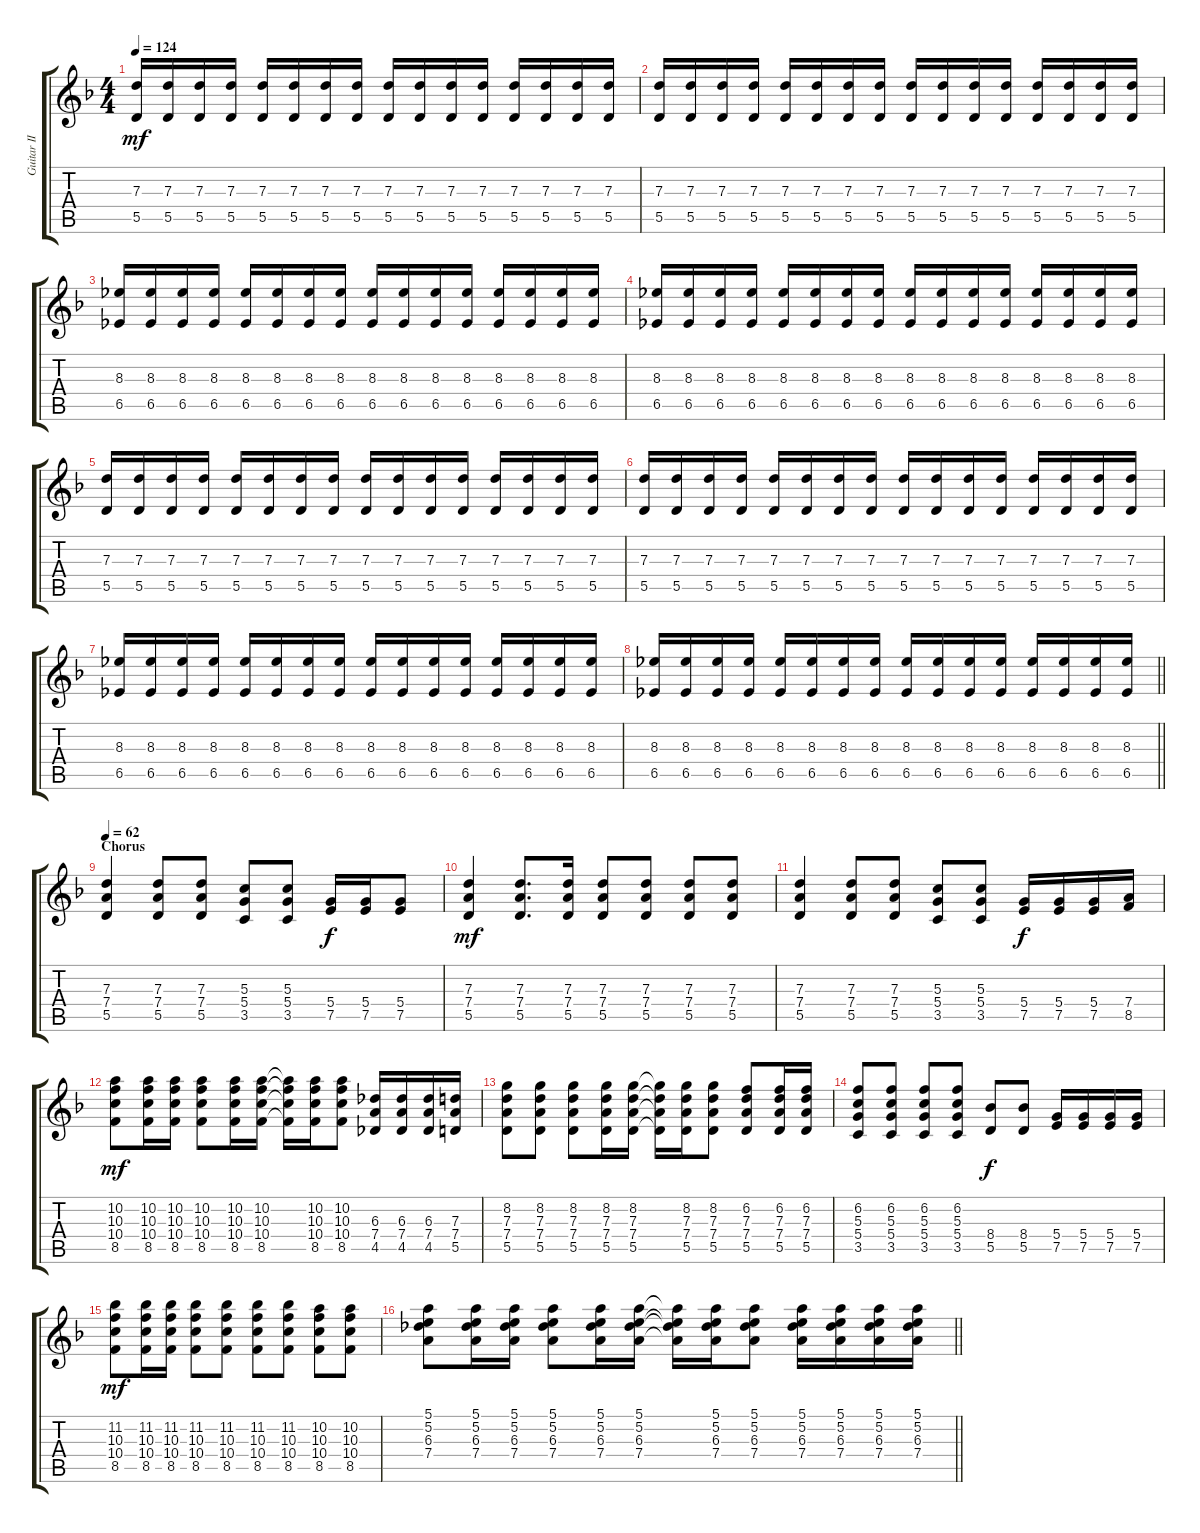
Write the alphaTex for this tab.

\track ("Guitar II" "Guitar II") {instrument distortionguitar}
\staff {score tabs}
\tuning (E4 B3 G3 D3 A2 D2) {hide}
\ts (4 4)
\tempo 124
\clef g2
\ks dminor
(7.3 5.5).16{dy mf} (7.3 5.5).16 (7.3 5.5).16 (7.3 5.5).16 (7.3 5.5).16 (7.3 5.5).16 (7.3 5.5).16 (7.3 5.5).16 (7.3 5.5).16 (7.3 5.5).16 (7.3 5.5).16 (7.3 5.5).16 (7.3 5.5).16 (7.3 5.5).16 (7.3 5.5).16 (7.3 5.5).16 |
(7.3 5.5).16 (7.3 5.5).16 (7.3 5.5).16 (7.3 5.5).16 (7.3 5.5).16 (7.3 5.5).16 (7.3 5.5).16 (7.3 5.5).16 (7.3 5.5).16 (7.3 5.5).16 (7.3 5.5).16 (7.3 5.5).16 (7.3 5.5).16 (7.3 5.5).16 (7.3 5.5).16 (7.3 5.5).16 |
(8.3 6.5).16 (8.3 6.5).16 (8.3 6.5).16 (8.3 6.5).16 (8.3 6.5).16 (8.3 6.5).16 (8.3 6.5).16 (8.3 6.5).16 (8.3 6.5).16 (8.3 6.5).16 (8.3 6.5).16 (8.3 6.5).16 (8.3 6.5).16 (8.3 6.5).16 (8.3 6.5).16 (8.3 6.5).16 |
(8.3 6.5).16 (8.3 6.5).16 (8.3 6.5).16 (8.3 6.5).16 (8.3 6.5).16 (8.3 6.5).16 (8.3 6.5).16 (8.3 6.5).16 (8.3 6.5).16 (8.3 6.5).16 (8.3 6.5).16 (8.3 6.5).16 (8.3 6.5).16 (8.3 6.5).16 (8.3 6.5).16 (8.3 6.5).16 |
(7.3 5.5).16 (7.3 5.5).16 (7.3 5.5).16 (7.3 5.5).16 (7.3 5.5).16 (7.3 5.5).16 (7.3 5.5).16 (7.3 5.5).16 (7.3 5.5).16 (7.3 5.5).16 (7.3 5.5).16 (7.3 5.5).16 (7.3 5.5).16 (7.3 5.5).16 (7.3 5.5).16 (7.3 5.5).16 |
(7.3 5.5).16 (7.3 5.5).16 (7.3 5.5).16 (7.3 5.5).16 (7.3 5.5).16 (7.3 5.5).16 (7.3 5.5).16 (7.3 5.5).16 (7.3 5.5).16 (7.3 5.5).16 (7.3 5.5).16 (7.3 5.5).16 (7.3 5.5).16 (7.3 5.5).16 (7.3 5.5).16 (7.3 5.5).16 |
(8.3 6.5).16 (8.3 6.5).16 (8.3 6.5).16 (8.3 6.5).16 (8.3 6.5).16 (8.3 6.5).16 (8.3 6.5).16 (8.3 6.5).16 (8.3 6.5).16 (8.3 6.5).16 (8.3 6.5).16 (8.3 6.5).16 (8.3 6.5).16 (8.3 6.5).16 (8.3 6.5).16 (8.3 6.5).16 |
\barLineRight lightlight
(8.3 6.5).16 (8.3 6.5).16 (8.3 6.5).16 (8.3 6.5).16 (8.3 6.5).16 (8.3 6.5).16 (8.3 6.5).16 (8.3 6.5).16 (8.3 6.5).16 (8.3 6.5).16 (8.3 6.5).16 (8.3 6.5).16 (8.3 6.5).16 (8.3 6.5).16 (8.3 6.5).16 (8.3 6.5).16 |
\section ("" "Chorus")
\tempo 62
(7.3 7.4 5.5).4{volume 10 balance 13} (7.3 7.4 5.5).8 (7.3 7.4 5.5).8 (5.3 5.4 3.5).8 (5.3 5.4 3.5).8 (5.4 7.5).16{dy f} (5.4 7.5).16 (5.4 7.5).8 |
(7.3 7.4 5.5).4{dy mf} (7.3 7.4 5.5).8{d} (7.3 7.4 5.5).16 (7.3 7.4 5.5).8 (7.3 7.4 5.5).8 (7.3 7.4 5.5).8 (7.3 7.4 5.5).8 |
(7.3 7.4 5.5).4 (7.3 7.4 5.5).8 (7.3 7.4 5.5).8 (5.3 5.4 3.5).8 (5.3 5.4 3.5).8 (5.4 7.5).16{dy f} (5.4 7.5).16 (5.4 7.5).16 (7.4 8.5).16 |
(10.2 10.3 10.4 8.5).8{dy mf} (10.2 10.3 10.4 8.5).16 (10.2 10.3 10.4 8.5).16 (10.2 10.3 10.4 8.5).8 (10.2 10.3 10.4 8.5).16 (10.2 10.3 10.4 8.5).16 (10.2{t} 10.3{t} 10.4{t} 8.5{t}).16 (10.2 10.3 10.4 8.5).16 (10.2 10.3 10.4 8.5).8 (6.3 7.4 4.5).16 (6.3 7.4 4.5).16 (6.3 7.4 4.5).16 (7.3 7.4 5.5).16 |
(8.2 7.3 7.4 5.5).8 (8.2 7.3 7.4 5.5).8 (8.2 7.3 7.4 5.5).8 (8.2 7.3 7.4 5.5).16 (8.2 7.3 7.4 5.5).16 (8.2{t} 7.3{t} 7.4{t} 5.5{t}).16 (8.2 7.3 7.4 5.5).16 (8.2 7.3 7.4 5.5).8 (6.2 7.3 7.4 5.5).8 (6.2 7.3 7.4 5.5).16 (6.2 7.3 7.4 5.5).16 |
(6.2 5.3 5.4 3.5).8 (6.2 5.3 5.4 3.5).8 (6.2 5.3 5.4 3.5).8 (6.2 5.3 5.4 3.5).8 (8.4 5.5).8{dy f} (8.4 5.5).8 (5.4 7.5).16 (5.4 7.5).16 (5.4 7.5).16 (5.4 7.5).16 |
(11.2 10.3 10.4 8.5).8{dy mf} (11.2 10.3 10.4 8.5).16 (11.2 10.3 10.4 8.5).16 (11.2 10.3 10.4 8.5).8 (11.2 10.3 10.4 8.5).8 (11.2 10.3 10.4 8.5).8 (11.2 10.3 10.4 8.5).8 (10.2 10.3 10.4 8.5).8 (10.2 10.3 10.4 8.5).8 |
\barLineRight lightlight
(5.1 5.2 6.3 7.4).8 (5.1 5.2 6.3 7.4).16 (5.1 5.2 6.3 7.4).16 (5.1 5.2 6.3 7.4).8 (5.1 5.2 6.3 7.4).16 (5.1 5.2 6.3 7.4).16 (5.1{t} 5.2{t} 6.3{t} 7.4{t}).16 (5.1 5.2 6.3 7.4).16 (5.1 5.2 6.3 7.4).8 (5.1 5.2 6.3 7.4).16 (5.1 5.2 6.3 7.4).16 (5.1 5.2 6.3 7.4).16 (5.1 5.2 6.3 7.4).16
